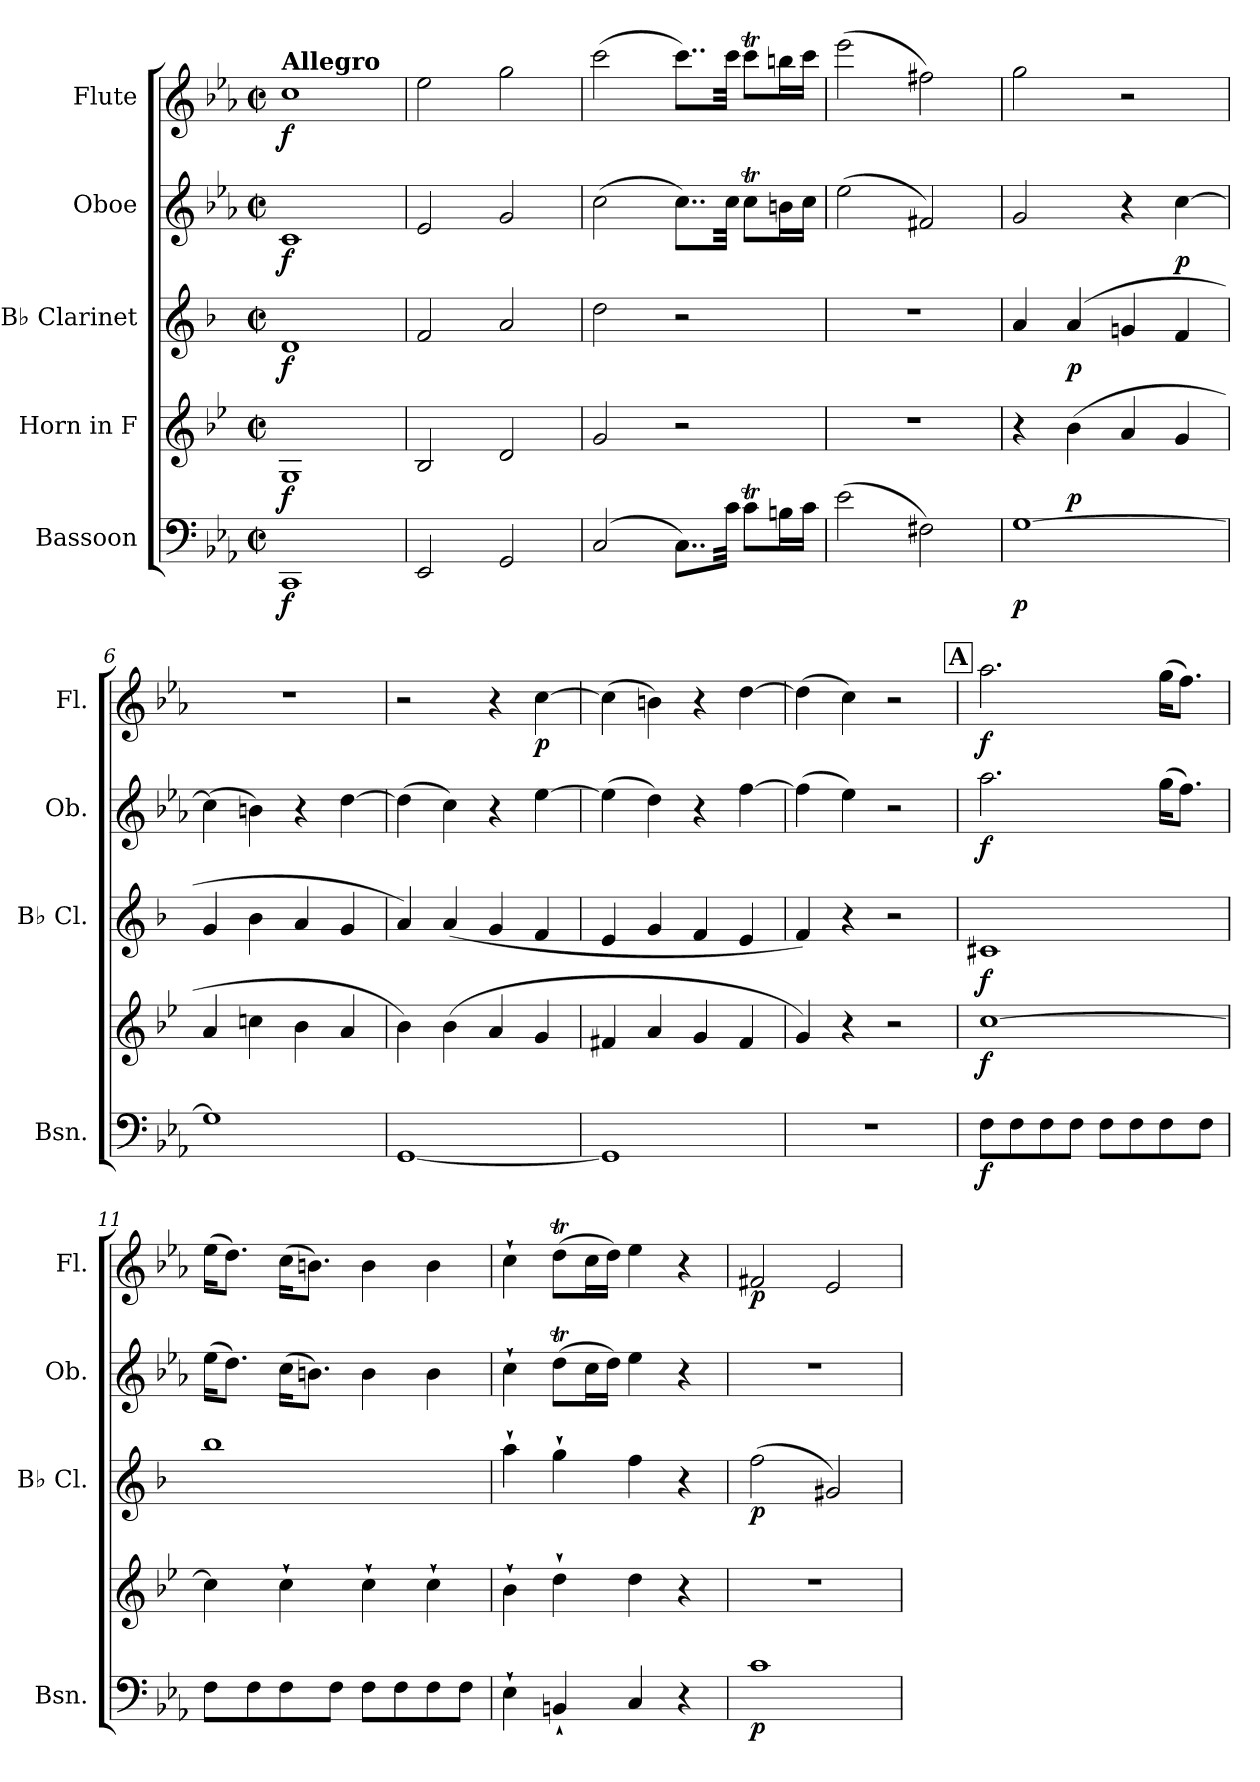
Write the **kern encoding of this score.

**kern	**dynam	**kern	**dynam	**kern	**dynam	**kern	**dynam	**kern	**dynam
*part5	*part5	*part4	*part4	*part3	*part3	*part2	*part2	*part1	*part1
*staff5	*staff5	*staff4	*staff4	*staff3	*staff3	*staff2	*staff2	*staff1	*staff1
*I"Bassoon	*	*I"Horn in F	*	*I"B♭ Clarinet	*	*I"Oboe	*	*I"Flute	*
*I'Bsn.	*	*	*	*I'B♭ Cl.	*	*I'Ob.	*	*I'Fl.	*
*clefF4	*	*clefG2	*	*clefG2	*	*clefG2	*	*clefG2	*
*	*	*ITrd4c7	*	*ITrd1c2	*	*	*	*	*
*k[b-e-a-]	*	*k[b-e-a-]	*	*k[b-e-a-]	*	*k[b-e-a-]	*	*k[b-e-a-]	*
*M2/2	*	*M2/2	*	*M2/2	*	*M2/2	*	*M2/2	*
*met(c|)	*	*met(c|)	*	*met(c|)	*	*met(c|)	*	*met(c|)	*
*MM170	*	*MM170	*	*MM170	*	*MM170	*	*MM170	*
=1	=1	=1	=1	=1	=1	=1	=1	=1	=1
!	!	!	!	!	!	!	!	!LO:TX:a:B:t=Allegro	!
!	!LO:DY:b	!	!LO:DY:b	!	!LO:DY:b	!	!LO:DY:b	!	!LO:DY:b
1CC	f	1C	f	1c	f	1c	f	1cc	f
=2	=2	=2	=2	=2	=2	=2	=2	=2	=2
2EE-/	.	2E-/	.	2e-/	.	2e-/	.	2ee-\	.
2GG/	.	2G/	.	2g/	.	2g/	.	2gg\	.
=3	=3	=3	=3	=3	=3	=3	=3	=3	=3
(>2C/	.	2c/	.	2cc\	.	(>2cc\	.	(>2ccc\	.
8..C\L)	.	2r	.	2r	.	8..cc\L)	.	8..ccc\L)	.
32c\Jkk	.	.	.	.	.	32cc\Jkk	.	32ccc\Jkk	.
8cT\L	.	.	.	.	.	8ccT\L	.	8cccT\L	.
16Bn\L	.	.	.	.	.	16bn\L	.	16bbn\L	.
16c\JJ	.	.	.	.	.	16cc\JJ	.	16ccc\JJ	.
=4	=4	=4	=4	=4	=4	=4	=4	=4	=4
(>2e-\	.	1r	.	1r	.	(>2ee-\	.	(>2eee-\	.
2F#X\)	.	.	.	.	.	2f#X/)	.	2ff#X\)	.
=5	=5	=5	=5	=5	=5	=5	=5	=5	=5
!	!LO:DY:b	!	!	!	!	!	!	!	!
[1G	p	4r	.	4g/	.	2g/	.	2gg\	.
!	!	!	!LO:DY:b	!	!LO:DY:b	!	!	!	!
.	.	(>4e-\	p	(>4g/	p	.	.	.	.
.	.	4d/	.	4fn/	.	4r	.	2r	.
!	!	!	!	!	!	!	!LO:DY:b	!	!
.	.	4c/	.	4e-/	.	[4cc\	p	.	.
=6	=6	=6	=6	=6	=6	=6	=6	=6	=6
1G]	.	4d/	.	4f/	.	(>4cc\]	.	1r	.
.	.	4fn\	.	4a-\	.	4bn\)	.	.	.
.	.	4e-\	.	4g/	.	4r	.	.	.
.	.	4d/	.	4f/	.	[4dd\	.	.	.
=7	=7	=7	=7	=7	=7	=7	=7	=7	=7
[1GG	.	4e-\)	.	4g/)	.	(>4dd\]	.	2r	.
.	.	(>4e-\	.	(>4g/	.	4cc\)	.	.	.
.	.	4d/	.	4f/	.	4r	.	4r	.
!	!	!	!	!	!	!	!	!	!LO:DY:b
.	.	4c/	.	4e-/	.	[4ee-\	.	[4cc\	p
=8	=8	=8	=8	=8	=8	=8	=8	=8	=8
1GG]	.	4Bn/	.	4d/	.	(>4ee-\]	.	(>4cc\]	.
.	.	4d/	.	4f/	.	4dd\)	.	4bn\)	.
.	.	4c/	.	4e-/	.	4r	.	4r	.
.	.	4B/	.	4d/	.	[4ff\	.	[4dd\	.
!!LO:LB:g=z
=9	=9	=9	=9	=9	=9	=9	=9	=9	=9
1r	.	4c/)	.	4e-/)	.	(>4ff\]	.	(>4dd\]	.
.	.	4r	.	4r	.	4ee-\)	.	4cc\)	.
.	.	2r	.	2r	.	2r	.	2r	.
!!LO:REH:place=s1:a:B:fs=14:t=A
=10	=10	=10	=10	=10	=10	=10	=10	=10	=10
!	!LO:DY:b	!	!LO:DY:b	!	!LO:DY:b	!	!LO:DY:b	!	!LO:DY:b
8F\L	f	[1f	f	1Bn	f	2.aa-\	f	2.aa-\	f
8F\	.	.	.	.	.	.	.	.	.
8F\	.	.	.	.	.	.	.	.	.
8F\J	.	.	.	.	.	.	.	.	.
8F\L	.	.	.	.	.	.	.	.	.
8F\	.	.	.	.	.	.	.	.	.
8F\	.	.	.	.	.	(>16gg\KL	.	(>16gg\KL	.
.	.	.	.	.	.	8.ff\J)	.	8.ff\J)	.
8F\J	.	.	.	.	.	.	.	.	.
=11	=11	=11	=11	=11	=11	=11	=11	=11	=11
8F\L	.	4f\]	.	1aa-	.	(>16ee-\KL	.	(>16ee-\KL	.
.	.	.	.	.	.	8.dd\J)	.	8.dd\J)	.
8F\	.	.	.	.	.	.	.	.	.
8F\	.	4f`\	.	.	.	(>16cc\KL	.	(>16cc\KL	.
.	.	.	.	.	.	8.bn\J)	.	8.bn\J)	.
8F\J	.	.	.	.	.	.	.	.	.
8F\L	.	4f`\	.	.	.	4b\	.	4b\	.
8F\	.	.	.	.	.	.	.	.	.
8F\	.	4f`\	.	.	.	4b\	.	4b\	.
8F\J	.	.	.	.	.	.	.	.	.
=12	=12	=12	=12	=12	=12	=12	=12	=12	=12
4E-`\	.	4e-`\	.	4gg`\	.	4cc`\	.	4cc`\	.
4BBn`/	.	4g`\	.	4ff`\	.	(>8ddt\L	.	(>8ddt\L	.
.	.	.	.	.	.	16cc\L	.	16cc\L	.
.	.	.	.	.	.	16dd\JJ)	.	16dd\JJ)	.
4C/	.	4g\	.	4ee-\	.	4ee-\	.	4ee-\	.
4r	.	4r	.	4r	.	4r	.	4r	.
=13	=13	=13	=13	=13	=13	=13	=13	=13	=13
!	!LO:DY:b	!	!	!	!LO:DY:b	!	!	!	!LO:DY:b
1c	p	1r	.	(>2ee-\	p	1r	.	2f#X/	p
.	.	.	.	2f#X/)	.	.	.	2e-/	.
=	=	=	=	=	=	=	=	=	=
*-	*-	*-	*-	*-	*-	*-	*-	*-	*-
